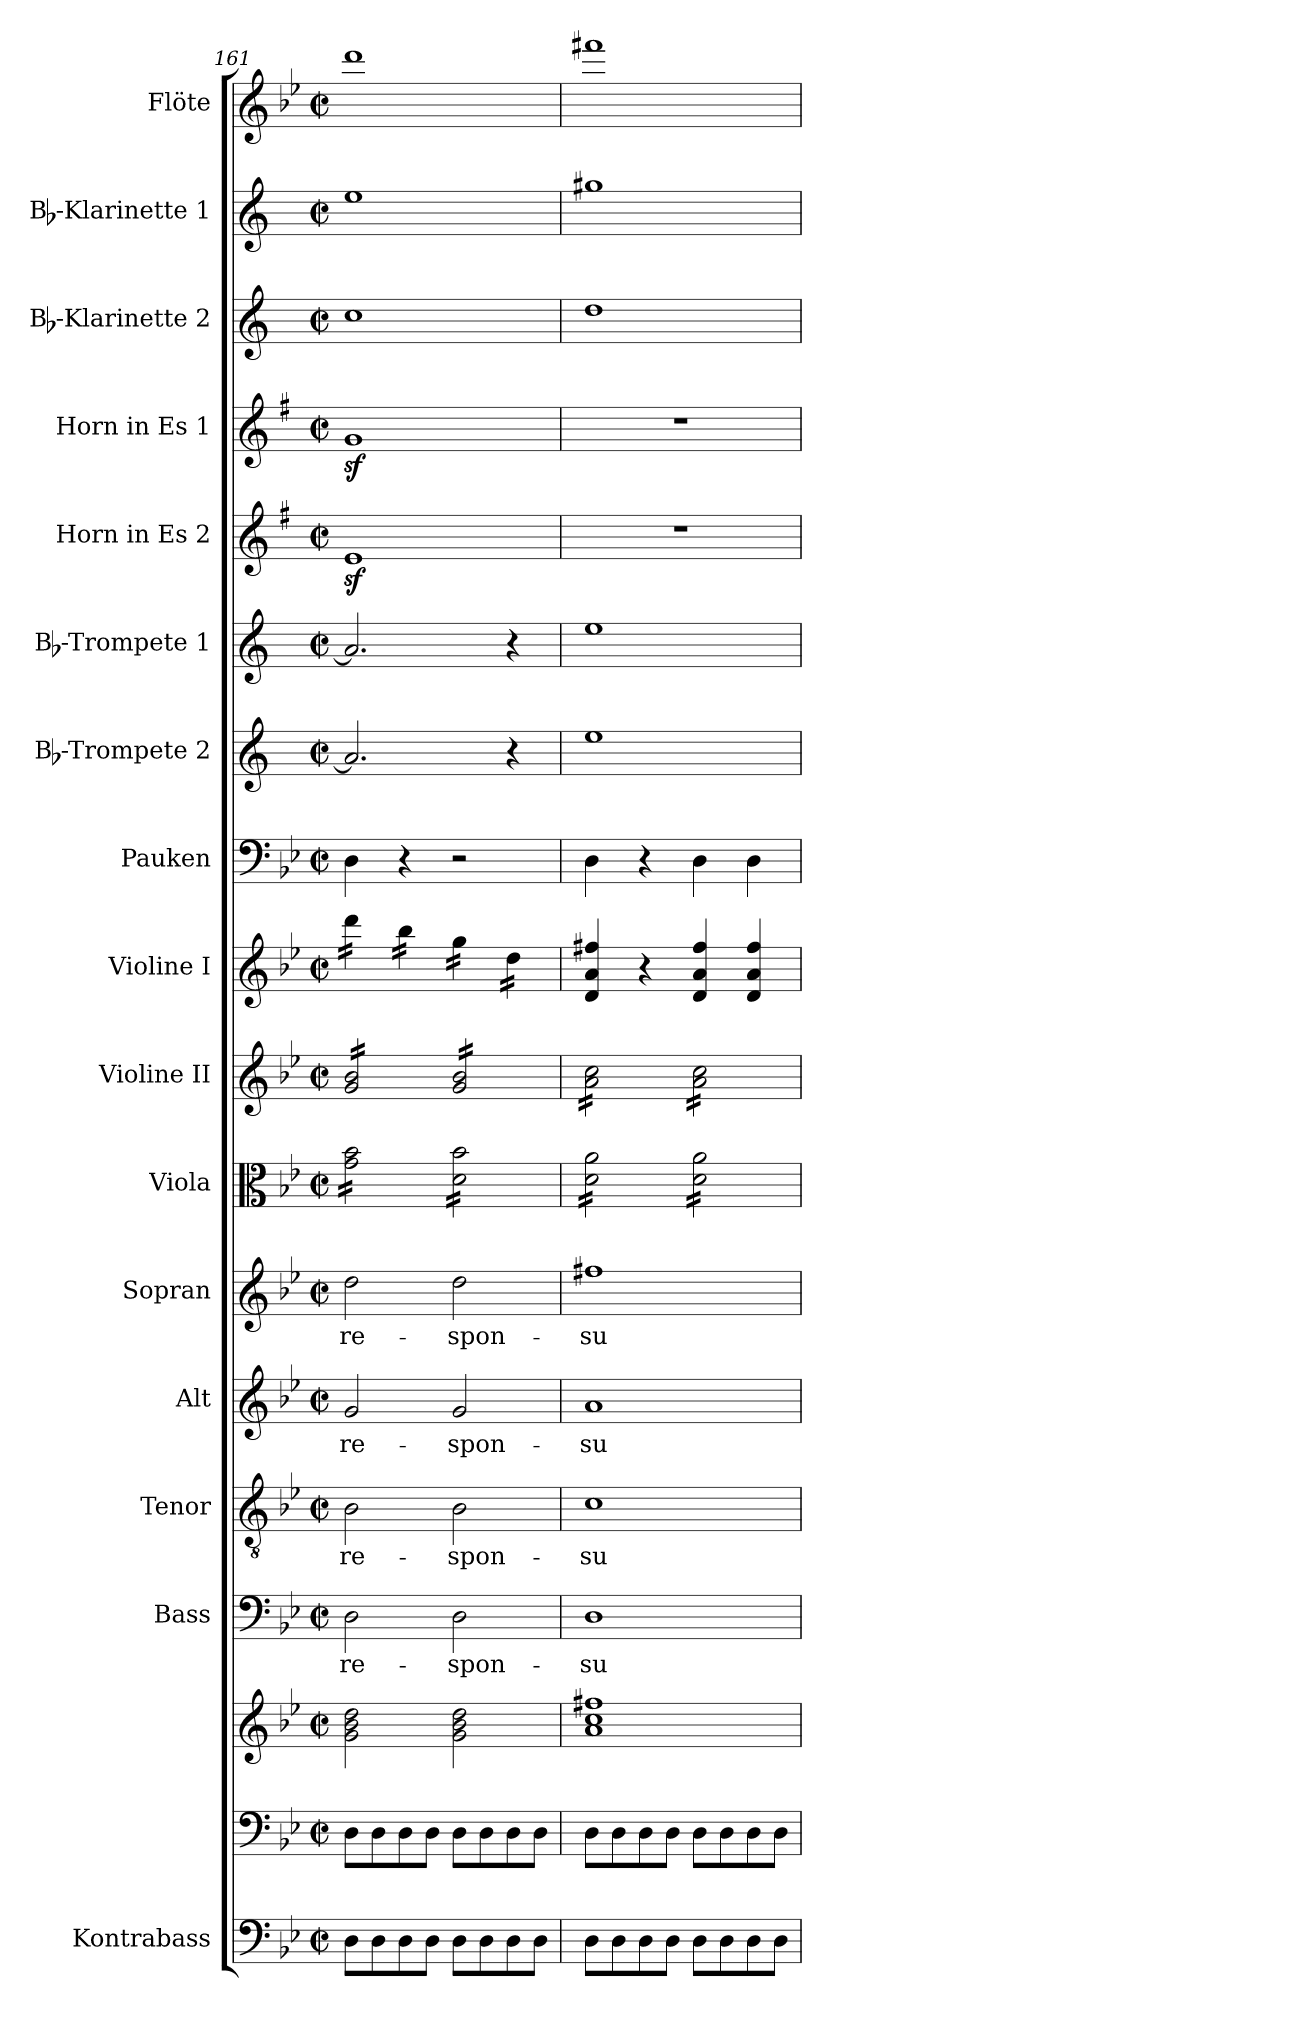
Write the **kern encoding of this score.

**kern	**kern	**kern	**kern	**text	**kern	**text	**kern	**text	**kern	**text	**kern	**kern	**kern	**kern	**kern	**kern	**kern	**kern	**kern	**kern	**kern
*part17	*part16	*part16	*part15	*part15	*part14	*part14	*part13	*part13	*part12	*part12	*part11	*part10	*part9	*part8	*part7	*part6	*part5	*part4	*part3	*part2	*part1
*staff18	*staff17	*staff16	*staff15	*staff15	*staff14	*staff14	*staff13	*staff13	*staff12	*staff12	*staff11	*staff10	*staff9	*staff8	*staff7	*staff6	*staff5	*staff4	*staff3	*staff2	*staff1
*I"Kontrabass	*	*	*I"Bass	*	*I"Tenor	*	*I"Alt	*	*I"Sopran	*	*I"Viola	*I"Violine II	*I"Violine I	*I"Pauken	*I"Bb-Trompete 2	*I"Bb-Trompete 1	*I"Horn in Es 2	*I"Horn in Es 1	*I"Bb-Klarinette 2	*I"Bb-Klarinette 1	*I"Flöte
*I'Kb.	*	*	*I'B.	*	*I'T.	*	*I'A.	*	*I'S.	*	*I'Vla.	*I'Vl. II	*I'Vl. I	*I'Pk.	*I'Bb Trp. 2	*I'Bb Trp. 1	*	*	*I'Bb Kl. 2	*I'Bb Kl. 1	*I'Fl.
!!LO:PB:g=z
*clefF4	*clefF4	*clefG2	*clefF4	*	*clefGv2	*	*clefG2	*	*clefG2	*	*clefC3	*clefG2	*clefG2	*clefF4	*clefG2	*clefG2	*clefG2	*clefG2	*clefG2	*clefG2	*clefG2
*ITrd7c12	*	*	*	*	*	*	*	*	*	*	*	*	*	*	*ITrd1c2	*ITrd1c2	*ITrd5c9	*ITrd5c9	*ITrd1c2	*ITrd1c2	*
*k[b-e-]	*k[b-e-]	*k[b-e-]	*k[b-e-]	*	*k[b-e-]	*	*k[b-e-]	*	*k[b-e-]	*	*k[b-e-]	*k[b-e-]	*k[b-e-]	*k[b-e-]	*k[b-e-]	*k[b-e-]	*k[b-e-]	*k[b-e-]	*k[b-e-]	*k[b-e-]	*k[b-e-]
*B-:	*B-:	*B-:	*B-:	*	*B-:	*	*B-:	*	*B-:	*	*B-:	*B-:	*B-:	*B-:	*B-:	*B-:	*B-:	*B-:	*B-:	*B-:	*B-:
*M2/2	*M2/2	*M2/2	*M2/2	*	*M2/2	*	*M2/2	*	*M2/2	*	*M2/2	*M2/2	*M2/2	*M2/2	*M2/2	*M2/2	*M2/2	*M2/2	*M2/2	*M2/2	*M2/2
*met(c|)	*met(c|)	*met(c|)	*met(c|)	*	*met(c|)	*	*met(c|)	*	*met(c|)	*	*met(c|)	*met(c|)	*met(c|)	*met(c|)	*met(c|)	*met(c|)	*met(c|)	*met(c|)	*met(c|)	*met(c|)	*met(c|)
=161	=161	=161	=161	=161	=161	=161	=161	=161	=161	=161	=161	=161	=161	=161	=161	=161	=161	=161	=161	=161	=161
!	!	!	!	!LO:LY:b	!	!LO:LY:b	!	!LO:LY:b	!	!LO:LY:b	!	!	!	!	!	!	!	!	!	!	!
*	*	*	*	*	*	*	*	*	*	*	*tremolo	*	*	*	*	*	*	*	*	*	*
*	*	*	*	*	*	*	*	*	*	*	*	*tremolo	*	*	*	*	*	*	*	*	*
*	*	*	*	*	*	*	*	*	*	*	*	*	*tremolo	*	*	*	*	*	*	*	*
8DD\L	8D\L	2g\ 2b-\ 2dd\	2D\	re-	2B-\	re-	2g/	re-	2dd\	re-	16g\ 16b-\LL	16g/ 16b-/LL	16ddd\LL	4D\	2.g/]	2.g/]	1Gz<	1B-z<	1b-	1dd	1ddd
.	.	.	.	.	.	.	.	.	.	.	16g\ 16b-\	16g/ 16b-/	16ddd\	.	.	.	.	.	.	.	.
8DD\	8D\	.	.	.	.	.	.	.	.	.	16g\ 16b-\	16g/ 16b-/	16ddd\	.	.	.	.	.	.	.	.
.	.	.	.	.	.	.	.	.	.	.	16g\ 16b-\	16g/ 16b-/	16ddd\JJ	.	.	.	.	.	.	.	.
8DD\	8D\	.	.	.	.	.	.	.	.	.	16g\ 16b-\	16g/ 16b-/	16bb-\LL	4r	.	.	.	.	.	.	.
.	.	.	.	.	.	.	.	.	.	.	16g\ 16b-\	16g/ 16b-/	16bb-\	.	.	.	.	.	.	.	.
8DD\J	8D\J	.	.	.	.	.	.	.	.	.	16g\ 16b-\	16g/ 16b-/	16bb-\	.	.	.	.	.	.	.	.
.	.	.	.	.	.	.	.	.	.	.	16g\ 16b-\JJ	16g/ 16b-/JJ	16bb-\JJ	.	.	.	.	.	.	.	.
!	!	!	!	!LO:LY:b	!	!LO:LY:b	!	!LO:LY:b	!	!LO:LY:b	!	!	!	!	!	!	!	!	!	!	!
8DD\L	8D\L	2g\ 2b-\ 2dd\	2D\	-spon-	2B-\	-spon-	2g/	-spon-	2dd\	-spon-	16d\ 16b-\LL	16g/ 16b-/LL	16gg\LL	2r	.	.	.	.	.	.	.
.	.	.	.	.	.	.	.	.	.	.	16d\ 16b-\	16g/ 16b-/	16gg\	.	.	.	.	.	.	.	.
8DD\	8D\	.	.	.	.	.	.	.	.	.	16d\ 16b-\	16g/ 16b-/	16gg\	.	.	.	.	.	.	.	.
.	.	.	.	.	.	.	.	.	.	.	16d\ 16b-\	16g/ 16b-/	16gg\JJ	.	.	.	.	.	.	.	.
8DD\	8D\	.	.	.	.	.	.	.	.	.	16d\ 16b-\	16g/ 16b-/	16dd\LL	.	4r	4r	.	.	.	.	.
.	.	.	.	.	.	.	.	.	.	.	16d\ 16b-\	16g/ 16b-/	16dd\	.	.	.	.	.	.	.	.
8DD\J	8D\J	.	.	.	.	.	.	.	.	.	16d\ 16b-\	16g/ 16b-/	16dd\	.	.	.	.	.	.	.	.
.	.	.	.	.	.	.	.	.	.	.	16d\ 16b-\JJ	16g/ 16b-/JJ	16dd\JJ	.	.	.	.	.	.	.	.
*	*	*	*	*	*	*	*	*	*	*	*	*	*Xtremolo	*	*	*	*	*	*	*	*
=162	=162	=162	=162	=162	=162	=162	=162	=162	=162	=162	=162	=162	=162	=162	=162	=162	=162	=162	=162	=162	=162
!	!	!	!	!LO:LY:b	!	!LO:LY:b	!	!LO:LY:b	!	!LO:LY:b	!	!	!	!	!	!	!	!	!	!	!
8DD\L	8D\L	1a 1cc 1ff#X	1D	-su-	1c	-su-	1a	-su-	1ff#X	-su-	16d\ 16a\LL	16a\ 16cc\LL	4d/ 4a/ 4ff#X/	4D\	1dd	1dd	1r	1r	1cc	1ff#X	1fff#X
.	.	.	.	.	.	.	.	.	.	.	16d\ 16a\	16a\ 16cc\	.	.	.	.	.	.	.	.	.
8DD\	8D\	.	.	.	.	.	.	.	.	.	16d\ 16a\	16a\ 16cc\	.	.	.	.	.	.	.	.	.
.	.	.	.	.	.	.	.	.	.	.	16d\ 16a\	16a\ 16cc\	.	.	.	.	.	.	.	.	.
8DD\	8D\	.	.	.	.	.	.	.	.	.	16d\ 16a\	16a\ 16cc\	4r	4r	.	.	.	.	.	.	.
.	.	.	.	.	.	.	.	.	.	.	16d\ 16a\	16a\ 16cc\	.	.	.	.	.	.	.	.	.
8DD\J	8D\J	.	.	.	.	.	.	.	.	.	16d\ 16a\	16a\ 16cc\	.	.	.	.	.	.	.	.	.
.	.	.	.	.	.	.	.	.	.	.	16d\ 16a\JJ	16a\ 16cc\JJ	.	.	.	.	.	.	.	.	.
8DD\L	8D\L	.	.	.	.	.	.	.	.	.	16d\ 16a\LL	16a\ 16cc\LL	4d/ 4a/ 4ff#/	4D\	.	.	.	.	.	.	.
.	.	.	.	.	.	.	.	.	.	.	16d\ 16a\	16a\ 16cc\	.	.	.	.	.	.	.	.	.
8DD\	8D\	.	.	.	.	.	.	.	.	.	16d\ 16a\	16a\ 16cc\	.	.	.	.	.	.	.	.	.
.	.	.	.	.	.	.	.	.	.	.	16d\ 16a\	16a\ 16cc\	.	.	.	.	.	.	.	.	.
8DD\	8D\	.	.	.	.	.	.	.	.	.	16d\ 16a\	16a\ 16cc\	4d/ 4a/ 4ff#/	4D\	.	.	.	.	.	.	.
.	.	.	.	.	.	.	.	.	.	.	16d\ 16a\	16a\ 16cc\	.	.	.	.	.	.	.	.	.
8DD\J	8D\J	.	.	.	.	.	.	.	.	.	16d\ 16a\	16a\ 16cc\	.	.	.	.	.	.	.	.	.
.	.	.	.	.	.	.	.	.	.	.	16d\ 16a\JJ	16a\ 16cc\JJ	.	.	.	.	.	.	.	.	.
*	*	*	*	*	*	*	*	*	*	*	*	*Xtremolo	*	*	*	*	*	*	*	*	*
*	*	*	*	*	*	*	*	*	*	*	*Xtremolo	*	*	*	*	*	*	*	*	*	*
=	=	=	=	=	=	=	=	=	=	=	=	=	=	=	=	=	=	=	=	=	=
*-	*-	*-	*-	*-	*-	*-	*-	*-	*-	*-	*-	*-	*-	*-	*-	*-	*-	*-	*-	*-	*-
